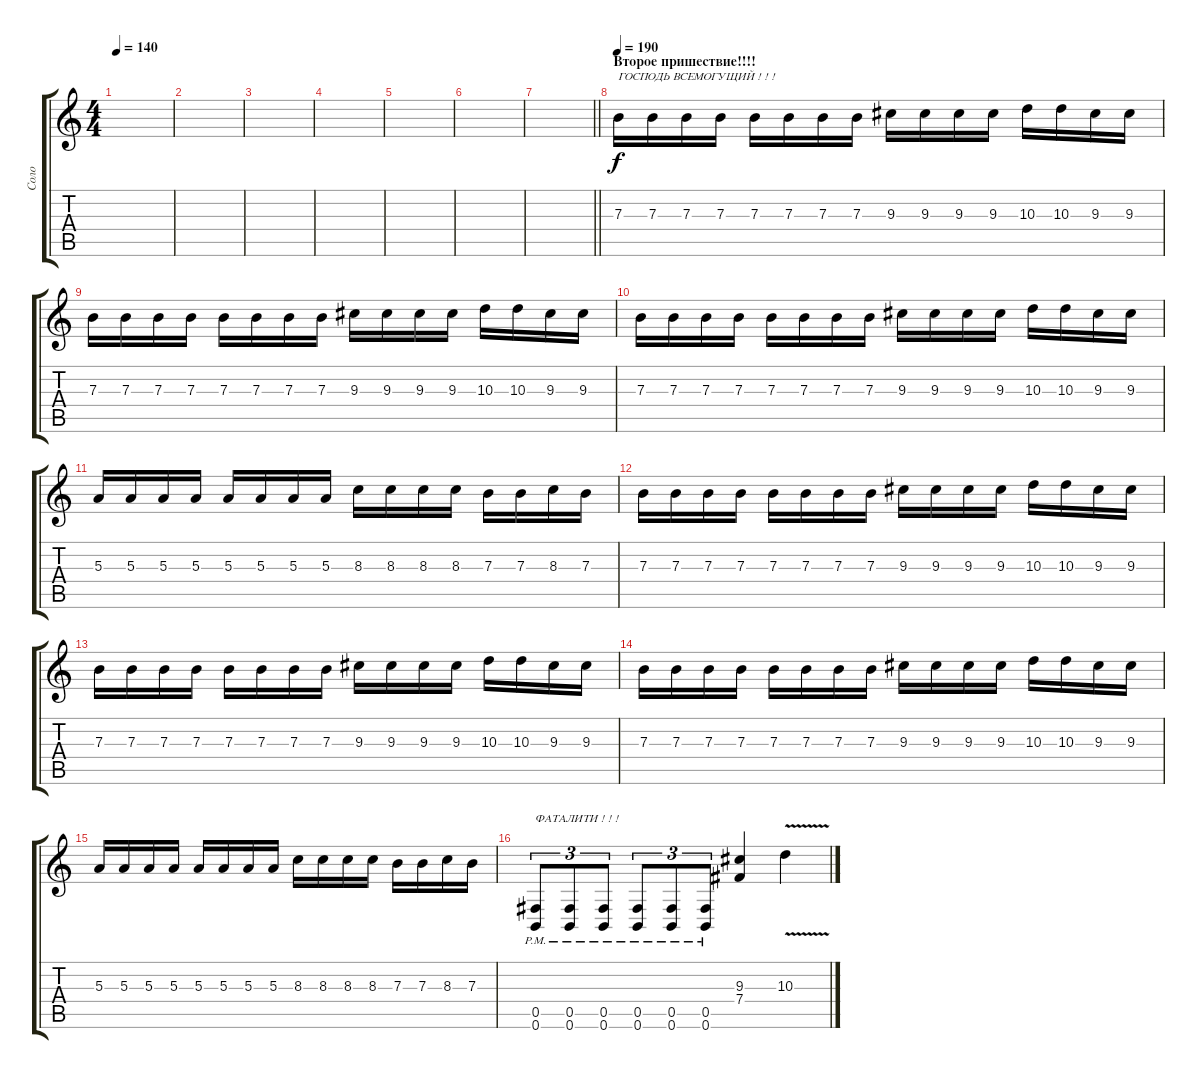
\track ("Соло" "Соло") {instrument distortionguitar}
\staff {score tabs}
\tuning (Db4 Ab3 E3 B2 Gb2 B1) {hide}
\ts (4 4)
\tempo 140
\clef g2
\ks c
|
|
|
|
|
|
\barLineRight lightlight
|
\section ("" "Второе пришествие!!!!")
\tempo 190
7.3.16{txt "ГОСПОДЬ ВСЕМОГУЩИЙ ! ! !"} 7.3.16 7.3.16 7.3.16 7.3.16 7.3.16 7.3.16 7.3.16 9.3.16 9.3.16 9.3.16 9.3.16 10.3.16 10.3.16 9.3.16 9.3.16 |
7.3.16 7.3.16 7.3.16 7.3.16 7.3.16 7.3.16 7.3.16 7.3.16 9.3.16 9.3.16 9.3.16 9.3.16 10.3.16 10.3.16 9.3.16 9.3.16 |
7.3.16 7.3.16 7.3.16 7.3.16 7.3.16 7.3.16 7.3.16 7.3.16 9.3.16 9.3.16 9.3.16 9.3.16 10.3.16 10.3.16 9.3.16 9.3.16 |
5.3.16 5.3.16 5.3.16 5.3.16 5.3.16 5.3.16 5.3.16 5.3.16 8.3.16 8.3.16 8.3.16 8.3.16 7.3.16 7.3.16 8.3.16 7.3.16 |
7.3.16 7.3.16 7.3.16 7.3.16 7.3.16 7.3.16 7.3.16 7.3.16 9.3.16 9.3.16 9.3.16 9.3.16 10.3.16 10.3.16 9.3.16 9.3.16 |
7.3.16 7.3.16 7.3.16 7.3.16 7.3.16 7.3.16 7.3.16 7.3.16 9.3.16 9.3.16 9.3.16 9.3.16 10.3.16 10.3.16 9.3.16 9.3.16 |
7.3.16 7.3.16 7.3.16 7.3.16 7.3.16 7.3.16 7.3.16 7.3.16 9.3.16 9.3.16 9.3.16 9.3.16 10.3.16 10.3.16 9.3.16 9.3.16 |
5.3.16 5.3.16 5.3.16 5.3.16 5.3.16 5.3.16 5.3.16 5.3.16 8.3.16 8.3.16 8.3.16 8.3.16 7.3.16 7.3.16 8.3.16 7.3.16 |
(0.5{pm} 0.6{pm}).8{tu (3 2) txt "ФАТАЛИТИ ! ! ! "} (0.5{pm} 0.6{pm}).8{tu (3 2)} (0.5{pm} 0.6{pm}).8{tu (3 2)} (0.5{pm} 0.6{pm}).8{tu (3 2)} (0.5{pm} 0.6{pm}).8{tu (3 2)} (0.5{pm} 0.6{pm}).8{tu (3 2)} (9.3 7.4).4 10.3{v}.4
